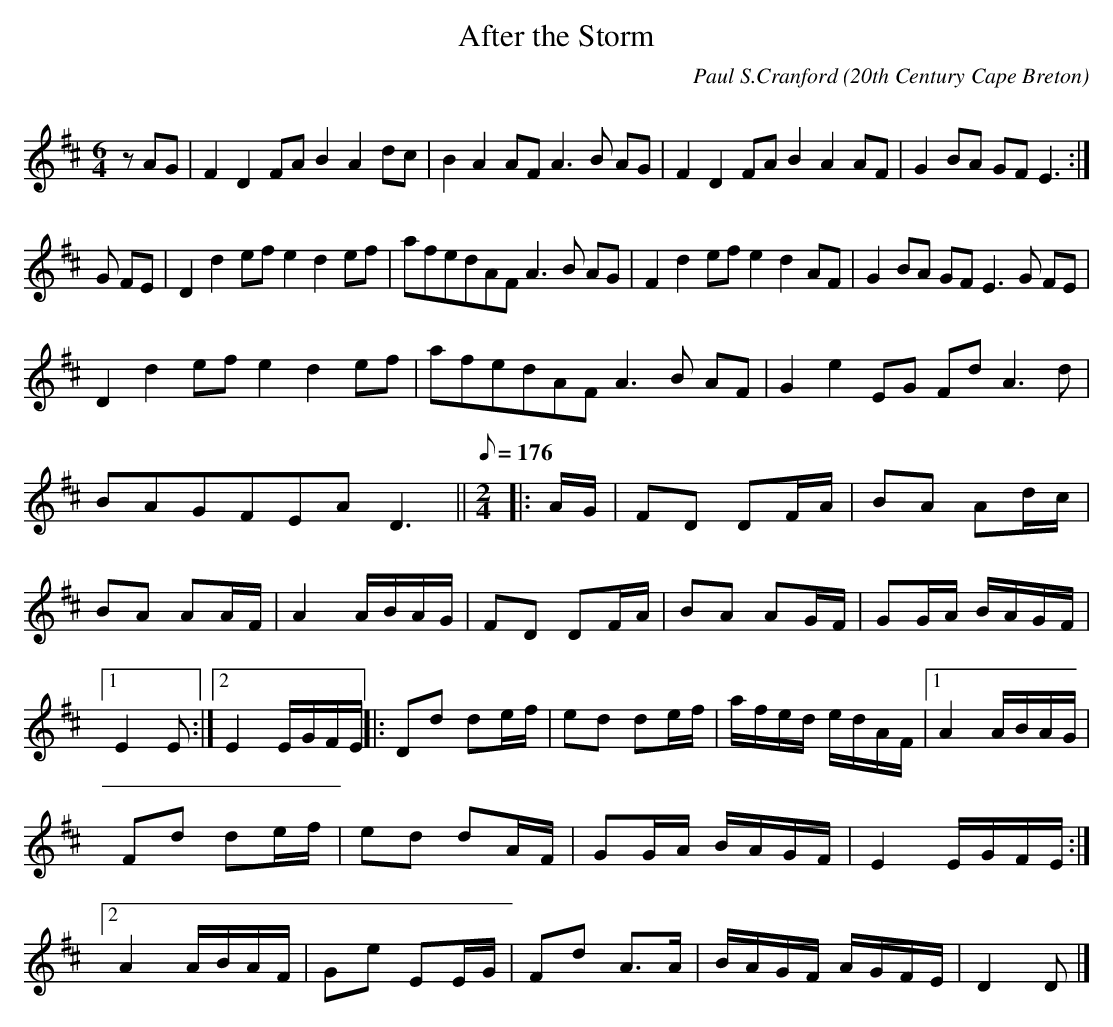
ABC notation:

X:1
T:After the Storm
C:Paul S.Cranford
O:20th Century Cape Breton
Q:196
L:1/8
M:6/4
K:D
z AG|F2 D2 FA B2 A2 dc|B2 A2 AF A3 B AG|F2 D2 FA B2 A2 AF|G2 BA GF E3:|!
G FE|D2 d2 ef e2 d2 ef|afedAF A3 B AG|F2 d2 ef e2 d2 AF|G2 BA GF E3 G FE|!
D2 d2 ef e2 d2 ef|afedAF A3 B AF|G2 e2 EG Fd A3 d|BAGFEA D3||
Q:176
L:1/8
M:2/4
|:A/G/|FD DF/A/|BA Ad/c/|BA AA/F/|A2 A/B/A/G/|
FD DF/A/|BA AG/F/|GG/A/ B/A/G/F/|[1E2 E:|[2E2 E/G/F/E/||
|:Dd de/f/|ed de/f/|a/f/e/d/ e/d/A/F/|[1A2 A/B/A/G/|!
Fd de/f/|ed dA/F/|GG/A/ B/A/G/F/|E2 E/G/F/E/:|!
[2A2 A/B/A/F/|Ge EE/G/|Fd A>A|B/A/G/F/ A/G/F/E/|D2 D|]!
